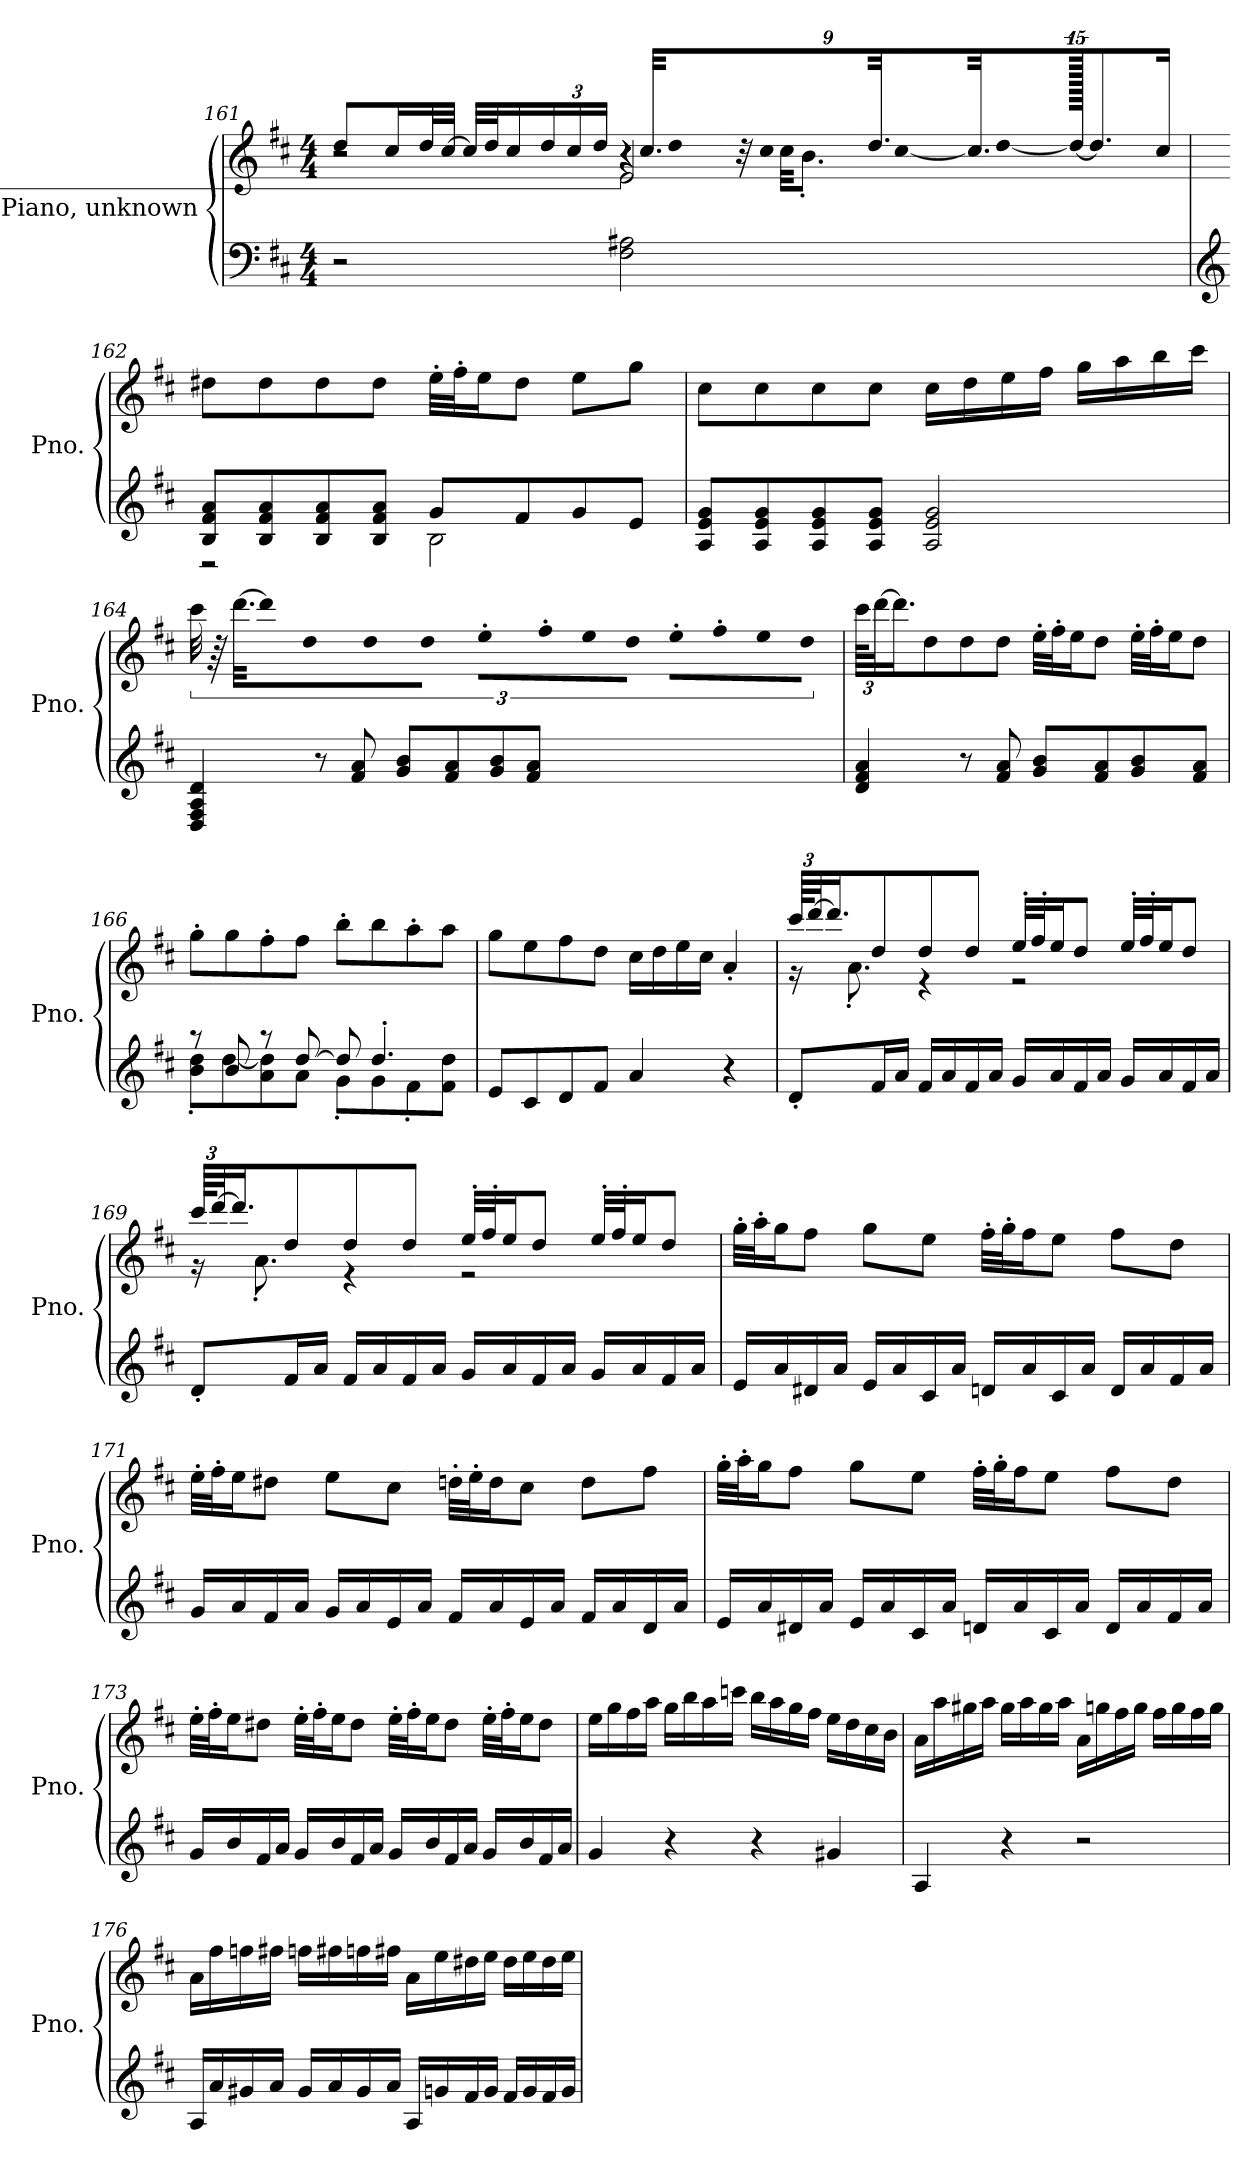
**kern	**kern
*part1	*part1
*staff2	*staff1
*I"Piano, unknown	*
*I'Pno.	*
!!LO:PB:g=z
*clefF4	*clefG2
*k[f#c#]	*k[f#c#]
*M4/4	*M4/4
=161	=161
*	*^
*	*	*^
2r	8dd/L	2r	2r
.	16cc#/L	.	.
.	32dd/L	.	.
.	[32cc#/JJJ	.	.
.	32cc#/LLL]	.	.
.	32dd/J	.	.
.	16cc#/	.	.
*	*Xbrackettup	*	*
.	24dd/	.	.
.	24cc#/	.	.
.	24dd/JJ	.	.
*	*brackettup	*	*
!	!LO:N:vis=64	!	!
2F#\ 2A#X\	640%9r	4r	2e/
.	36.cc#/KLL	.	.
!	!LO:N:vis=16	!	!
.	1920%107dd/	.	.
!	!LO:N:vis=32	!	!
.	1920%53cc#/L	.	.
.	36.dd/	.	.
!	!LO:N:vis=64	!	!
.	[640%9cc#/K	.	.
.	36.cc#/]	.	.
.	[960%13dd/JJK	.	.
.	1920dd/_	32r	.
.	8.dd/]	.	.
.	.	32cc#\KKL	.
.	.	8.b'\J	.
.	16cc#/Jk	.	.
1920ryy	.	1920ryy	1920ryy
*	*v	*v	*v
=162	=162
*clefG2	*
*^	*
8B/ 8f#/ 8a/L	2r	8dd#X\L
8B/ 8f#/ 8a/	.	8dd#\
8B/ 8f#/ 8a/	.	8dd#\
8B/ 8f#/ 8a/J	.	8dd#\J
8g/L	2B\	32ee'\LLL
.	.	32ff#'\J
.	.	16ee\J
8f#/	.	8dd#\J
8g/	.	8ee\L
8e/J	.	8gg\J
*v	*v	*
!!LO:LB:g=z
=163	=163
8A/ 8e/ 8g/L	8cc#\L
8A/ 8e/ 8g/	8cc#\
8A/ 8e/ 8g/	8cc#\
8A/ 8e/ 8g/J	8cc#\J
2A/ 2e/ 2g/	16cc#\LL
.	16dd\
.	16ee\
.	16ff#\JJ
.	16gg\LL
.	16aa\
.	16bb\
.	16ccc#\JJ
=164	=164
4D/ 4F#/ 4A/ 4d/	48ccc#\
.	96r
.	[48.ddd\KLL
.	16ddd\J]
.	8dd\
8r	8dd\
8f#/ 8a/	8dd\J
8g/ 8b/L	32ee'\LLL
.	32ff#'\J
.	16ee\J
8f#/ 8a/	8dd\J
8g/ 8b/	32ee'\LLL
.	32ff#'\J
.	16ee\J
8f#/ 8a/J	8dd\J
!!LO:LB:g=z
=165	=165
*	*Xbrackettup
4d/ 4f#/ 4a/	96ccc#\KLLL
.	[48ddd\J
.	16.ddd\J]
.	8dd\
8r	8dd\
8f#/ 8a/	8dd\J
8g/ 8b/L	32ee'\LLL
.	32ff#'\J
.	16ee\J
8f#/ 8a/	8dd\J
8g/ 8b/	32ee'\LLL
.	32ff#'\J
.	16ee\J
8f#/ 8a/J	8dd\J
=166	=166
*^	*
8r	8b\' 8dd\'L	8gg'\L
8b/	[8dd\	8gg\
8r	8a\ 8dd\]	8ff#'\
[8dd/	8a\J	8ff#\J
8dd/]	8g'\L	8bb'\L
4.dd'/	8g\	8bb\
.	8f#'\	8aa'\
.	8f#\ 8dd\J	8aa\J
*v	*v	*
=167	=167
8e/L	8gg\L
8c#/	8ee\
8d/	8ff#\
8f#/J	8dd\J
4a/	16cc#\LL
.	16dd\
.	16ee\
.	16cc#\JJ
4r	4a'/
!!LO:LB:g=z
=168	=168
*	*^
8d'/L	96ccc#/KLLL	16r
.	[48ddd/J	.
.	16.ddd/J]	.
.	.	8.a'\
16f#/L	8dd/	.
16a/JJ	.	.
16f#/LL	8dd/	4r
16a/	.	.
16f#/	8dd/J	.
16a/JJ	.	.
16g/LL	32ee'/LLL	2r
.	32ff#'/J	.
16a/	16ee/J	.
16f#/	8dd/J	.
16a/JJ	.	.
16g/LL	32ee'/LLL	.
.	32ff#'/J	.
16a/	16ee/J	.
16f#/	8dd/J	.
16a/JJ	.	.
=169	=169	=169
8d'/L	96ccc#/KLLL	16r
.	[48ddd/J	.
.	16.ddd/J]	.
.	.	8.a'\
16f#/L	8dd/	.
16a/JJ	.	.
16f#/LL	8dd/	4r
16a/	.	.
16f#/	8dd/J	.
16a/JJ	.	.
16g/LL	32ee'/LLL	2r
.	32ff#'/J	.
16a/	16ee/J	.
16f#/	8dd/J	.
16a/JJ	.	.
16g/LL	32ee'/LLL	.
.	32ff#'/J	.
16a/	16ee/J	.
16f#/	8dd/J	.
16a/JJ	.	.
*	*v	*v
!!LO:LB:g=z
=170	=170
16e/LL	32gg'\LLL
.	32aa'\J
16a/	16gg\J
16d#X/	8ff#\J
16a/JJ	.
16e/LL	8gg\L
16a/	.
16c#/	8ee\J
16a/JJ	.
16dn/LL	32ff#'\LLL
.	32gg'\J
16a/	16ff#\J
16c#/	8ee\J
16a/JJ	.
16d/LL	8ff#\L
16a/	.
16f#/	8dd\J
16a/JJ	.
=171	=171
16g/LL	32ee'\LLL
.	32ff#'\J
16a/	16ee\J
16f#/	8dd#X\J
16a/JJ	.
16g/LL	8ee\L
16a/	.
16e/	8cc#\J
16a/JJ	.
16f#/LL	32ddn'\LLL
.	32ee'\J
16a/	16dd\J
16e/	8cc#\J
16a/JJ	.
16f#/LL	8dd\L
16a/	.
16d/	8ff#\J
16a/JJ	.
!!LO:LB:g=z
=172	=172
16e/LL	32gg'\LLL
.	32aa'\J
16a/	16gg\J
16d#X/	8ff#\J
16a/JJ	.
16e/LL	8gg\L
16a/	.
16c#/	8ee\J
16a/JJ	.
16dn/LL	32ff#'\LLL
.	32gg'\J
16a/	16ff#\J
16c#/	8ee\J
16a/JJ	.
16d/LL	8ff#\L
16a/	.
16f#/	8dd\J
16a/JJ	.
=173	=173
16g/LL	32ee'\LLL
.	32ff#'\J
16b/	16ee\J
16f#/	8dd#X\J
16a/JJ	.
16g/LL	32ee'\LLL
.	32ff#'\J
16b/	16ee\J
16f#/	8dd#\J
16a/JJ	.
16g/LL	32ee'\LLL
.	32ff#'\J
16b/	16ee\J
16f#/	8dd#\J
16a/JJ	.
16g/LL	32ee'\LLL
.	32ff#'\J
16b/	16ee\J
16f#/	8dd#\J
16a/JJ	.
!!LO:PB:g=z
=174	=174
4g/	16ee\LL
.	16gg\
.	16ff#\
.	16aa\JJ
4r	16gg\LL
.	16bb\
.	16aa\
.	16cccn\JJ
4r	16bb\LL
.	16aa\
.	16gg\
.	16ff#\JJ
4g#X/	16ee\LL
.	16dd\
.	16cc#\
.	16b\JJ
=175	=175
4A/	16a\LL
.	16aa\
.	16gg#X\
.	16aa\JJ
4r	16gg#\LL
.	16aa\
.	16gg#\
.	16aa\JJ
2r	16a\LL
.	16ggn\
.	16ff#\
.	16gg\JJ
.	16ff#\LL
.	16gg\
.	16ff#\
.	16gg\JJ
!!LO:LB:g=z
=176	=176
16A/LL	16a\LL
16a/	16ff#\
16g#X/	16ffn\
16a/JJ	16ff#X\JJ
16g#/LL	16ffn\LL
16a/	16ff#X\
16g#/	16ffn\
16a/JJ	16ff#X\JJ
16A/LL	16a\LL
16gn/	16ee\
16f#/	16dd#X\
16g/JJ	16ee\JJ
16f#/LL	16dd#\LL
16g/	16ee\
16f#/	16dd#\
16g/JJ	16ee\JJ
=	=
*-	*-
